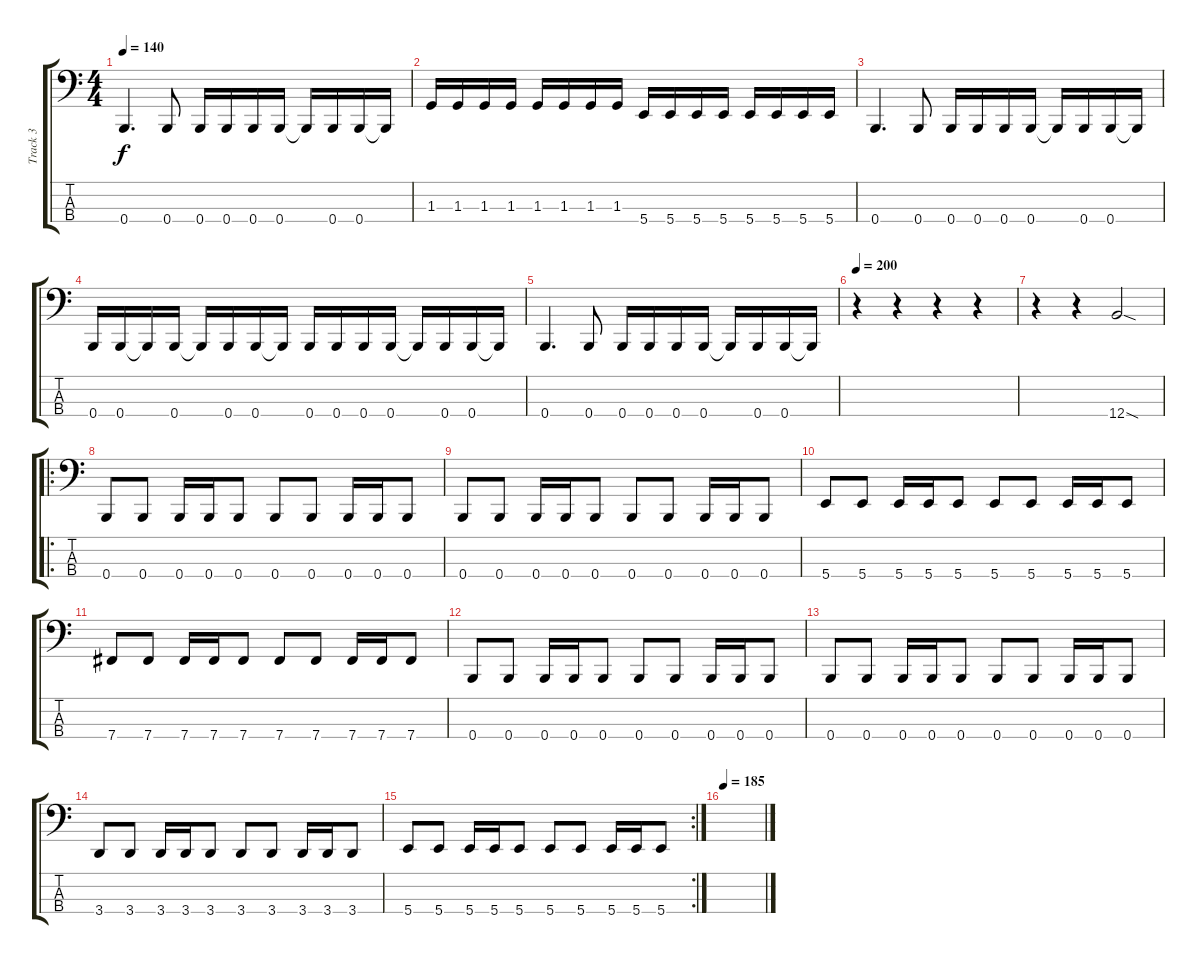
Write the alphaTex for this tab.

\track ("Track 3" "Track 3") {instrument electricbasspick}
\staff {score tabs}
\tuning (E2 B1 Gb1 B0) {hide}
\ts (4 4)
\tempo 140
\clef f4
\ks c
0.4.4{d dy f} 0.4.8 0.4.16 0.4.16 0.4.16 0.4.16 0.4{t}.16 0.4.16 0.4.16 0.4{t}.16 |
1.3.16 1.3.16 1.3.16 1.3.16 1.3.16 1.3.16 1.3.16 1.3.16 5.4.16 5.4.16 5.4.16 5.4.16 5.4.16 5.4.16 5.4.16 5.4.16 |
0.4.4{d} 0.4.8 0.4.16 0.4.16 0.4.16 0.4.16 0.4{t}.16 0.4.16 0.4.16 0.4{t}.16 |
0.4.16 0.4.16 0.4{t}.16 0.4.16 0.4{t}.16 0.4.16 0.4.16 0.4{t}.16 0.4.16 0.4.16 0.4.16 0.4.16 0.4{t}.16 0.4.16 0.4.16 0.4{t}.16 |
0.4.4{d} 0.4.8 0.4.16 0.4.16 0.4.16 0.4.16 0.4{t}.16 0.4.16 0.4.16 0.4{t}.16 |
\tempo 200
r.4 r.4 r.4 r.4 |
r.4 r.4 12.4{sod}.2 |
\ro
0.4.8 0.4.8 0.4.16 0.4.16 0.4.8 0.4.8 0.4.8 0.4.16 0.4.16 0.4.8 |
0.4.8 0.4.8 0.4.16 0.4.16 0.4.8 0.4.8 0.4.8 0.4.16 0.4.16 0.4.8 |
5.4.8 5.4.8 5.4.16 5.4.16 5.4.8 5.4.8 5.4.8 5.4.16 5.4.16 5.4.8 |
7.4.8 7.4.8 7.4.16 7.4.16 7.4.8 7.4.8 7.4.8 7.4.16 7.4.16 7.4.8 |
0.4.8 0.4.8 0.4.16 0.4.16 0.4.8 0.4.8 0.4.8 0.4.16 0.4.16 0.4.8 |
0.4.8 0.4.8 0.4.16 0.4.16 0.4.8 0.4.8 0.4.8 0.4.16 0.4.16 0.4.8 |
3.4.8 3.4.8 3.4.16 3.4.16 3.4.8 3.4.8 3.4.8 3.4.16 3.4.16 3.4.8 |
\rc 2
5.4.8 5.4.8 5.4.16 5.4.16 5.4.8 5.4.8 5.4.8 5.4.16 5.4.16 5.4.8 |
\tempo 185
